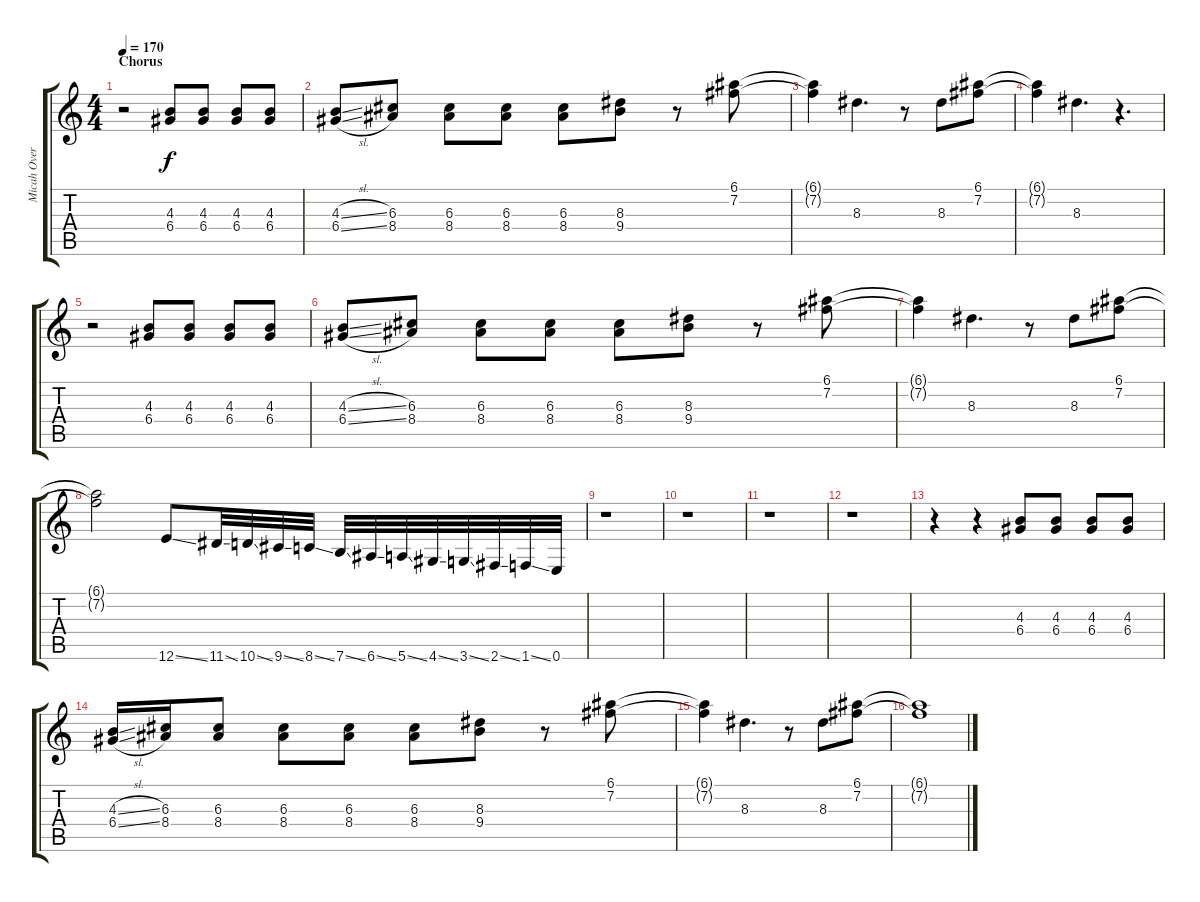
\track ("Micah Overdub" "Micah Over") {instrument electricguitarclean}
\staff {score tabs}
\tuning (E4 B3 G3 D3 A2 E2) {hide}
\ts (4 4)
\section ("" "Chorus")
\tempo 170
\clef g2
\ks c
r.2{dy f} (4.3 6.4).8 (4.3 6.4).8 (4.3 6.4).8 (4.3 6.4).8 |
(4.3{sl} 6.4{sl}).8 (6.3 8.4).8 (6.3 8.4).8 (6.3 8.4).8 (6.3 8.4).8 (8.3 9.4).8 r.8 (6.1 7.2).8 |
(6.1{t} 7.2{t}).4 8.3.4{d} r.8 8.3.8 (6.1 7.2).8 |
(6.1{t} 7.2{t}).4 8.3.4{d} r.4{d} |
r.2 (4.3 6.4).8 (4.3 6.4).8 (4.3 6.4).8 (4.3 6.4).8 |
(4.3{sl} 6.4{sl}).8 (6.3 8.4).8 (6.3 8.4).8 (6.3 8.4).8 (6.3 8.4).8 (8.3 9.4).8 r.8 (6.1 7.2).8 |
(6.1{t} 7.2{t}).4 8.3.4{d} r.8 8.3.8 (6.1 7.2).8 |
(6.1{t} 7.2{t}).2 12.6{ss}.8 11.6{ss}.32 10.6{ss}.32 9.6{ss}.32 8.6{ss}.32 7.6{ss}.32 6.6{ss}.32 5.6{ss}.32 4.6{ss}.32 3.6{ss}.32 2.6{ss}.32 1.6{ss}.32 0.6.32 |
r.1 |
r.1 |
r.1 |
r.1 |
r.4 r.4 (4.3 6.4).8 (4.3 6.4).8 (4.3 6.4).8 (4.3 6.4).8 |
(4.3{sl} 6.4{sl}).16 (6.3 8.4).16 (6.3 8.4).8 (6.3 8.4).8 (6.3 8.4).8 (6.3 8.4).8 (8.3 9.4).8 r.8 (6.1 7.2).8 |
(6.1{t} 7.2{t}).4 8.3.4{d} r.8 8.3.8 (6.1 7.2).8 |
(6.1{t} 7.2{t}).1
